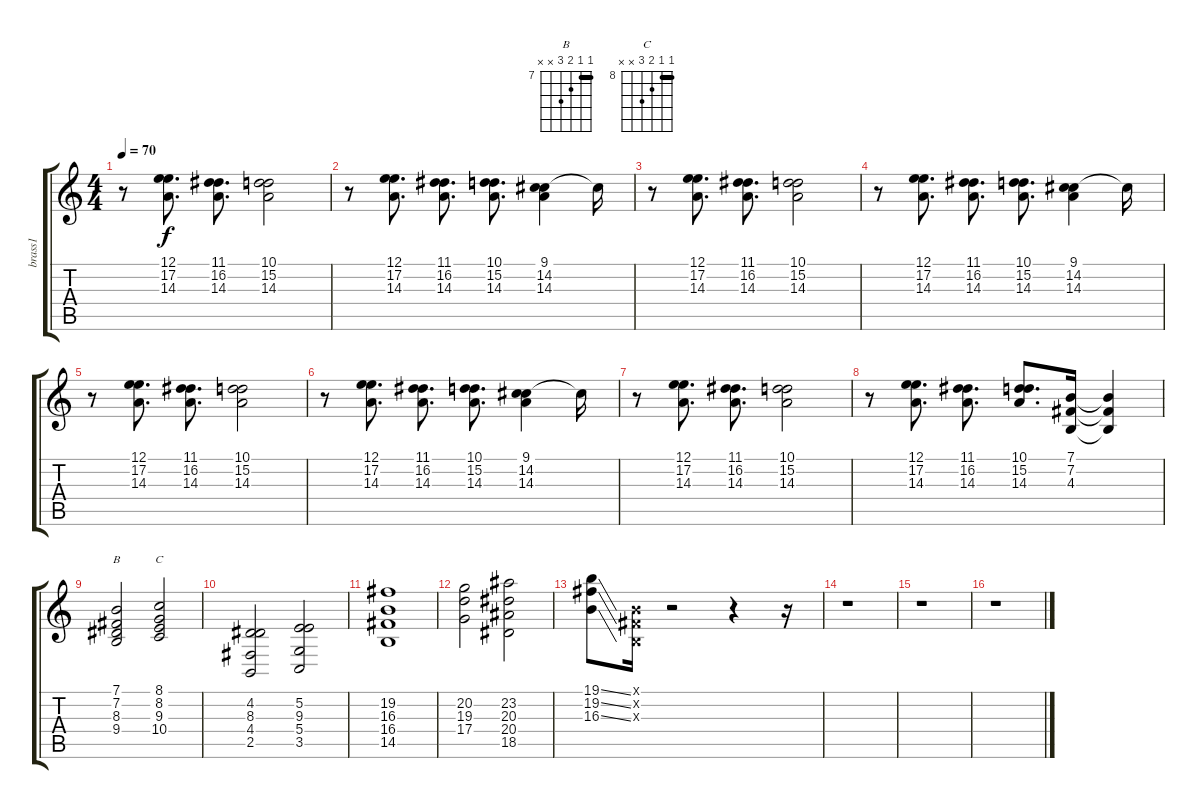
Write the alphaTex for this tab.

\track ("brass1" "brass1") {instrument trombone}
\staff {score tabs}
\tuning (E4 B3 G3 D3 A2 E2) {hide}
\chord ("B" 7 7 8 9 x x) {firstfret 7 barre 7}
\chord ("C" 8 8 9 10 x x) {firstfret 8 barre 8}
\ts (4 4)
\tempo 70
\clef g2
\ks c
r.8{dy f} (12.1 17.2 14.3).8{d} (11.1 16.2 14.3).8{d} (10.1 15.2 14.3).2 |
r.8 (12.1 17.2 14.3).8{d} (11.1 16.2 14.3).8{d} (10.1 15.2 14.3).8{d} (9.1 14.2 14.3).4 9.1{t}.16 |
r.8 (12.1 17.2 14.3).8{d} (11.1 16.2 14.3).8{d} (10.1 15.2 14.3).2 |
r.8 (12.1 17.2 14.3).8{d} (11.1 16.2 14.3).8{d} (10.1 15.2 14.3).8{d} (9.1 14.2 14.3).4 9.1{t}.16 |
r.8 (12.1 17.2 14.3).8{d} (11.1 16.2 14.3).8{d} (10.1 15.2 14.3).2 |
r.8 (12.1 17.2 14.3).8{d} (11.1 16.2 14.3).8{d} (10.1 15.2 14.3).8{d} (9.1 14.2 14.3).4 9.1{t}.16 |
r.8 (12.1 17.2 14.3).8{d} (11.1 16.2 14.3).8{d} (10.1 15.2 14.3).2 |
r.8 (12.1 17.2 14.3).8{d} (11.1 16.2 14.3).8{d} (10.1 15.2 14.3).8{d} (7.1 7.2 4.3).16 (7.1{t} 7.2{t} 4.3{t}).4 |
(7.1 7.2 8.3 9.4).2{ch "B"} (8.1 8.2 9.3 10.4).2{ch "C"} |
(4.2 8.3 4.4 2.5).2 (5.2 9.3 5.4 3.5).2 |
(19.2 16.3 16.4 14.5).1 |
(20.2 19.3 17.4).2 (23.2 20.3 20.4 18.5).2 |
(19.1{ss} 19.2{ss} 16.3{ss}).8 (7.1{x} 7.2{x} 4.3{x}).16 r.2 r.4 r.16 |
r.1 |
r.1 |
r.1
